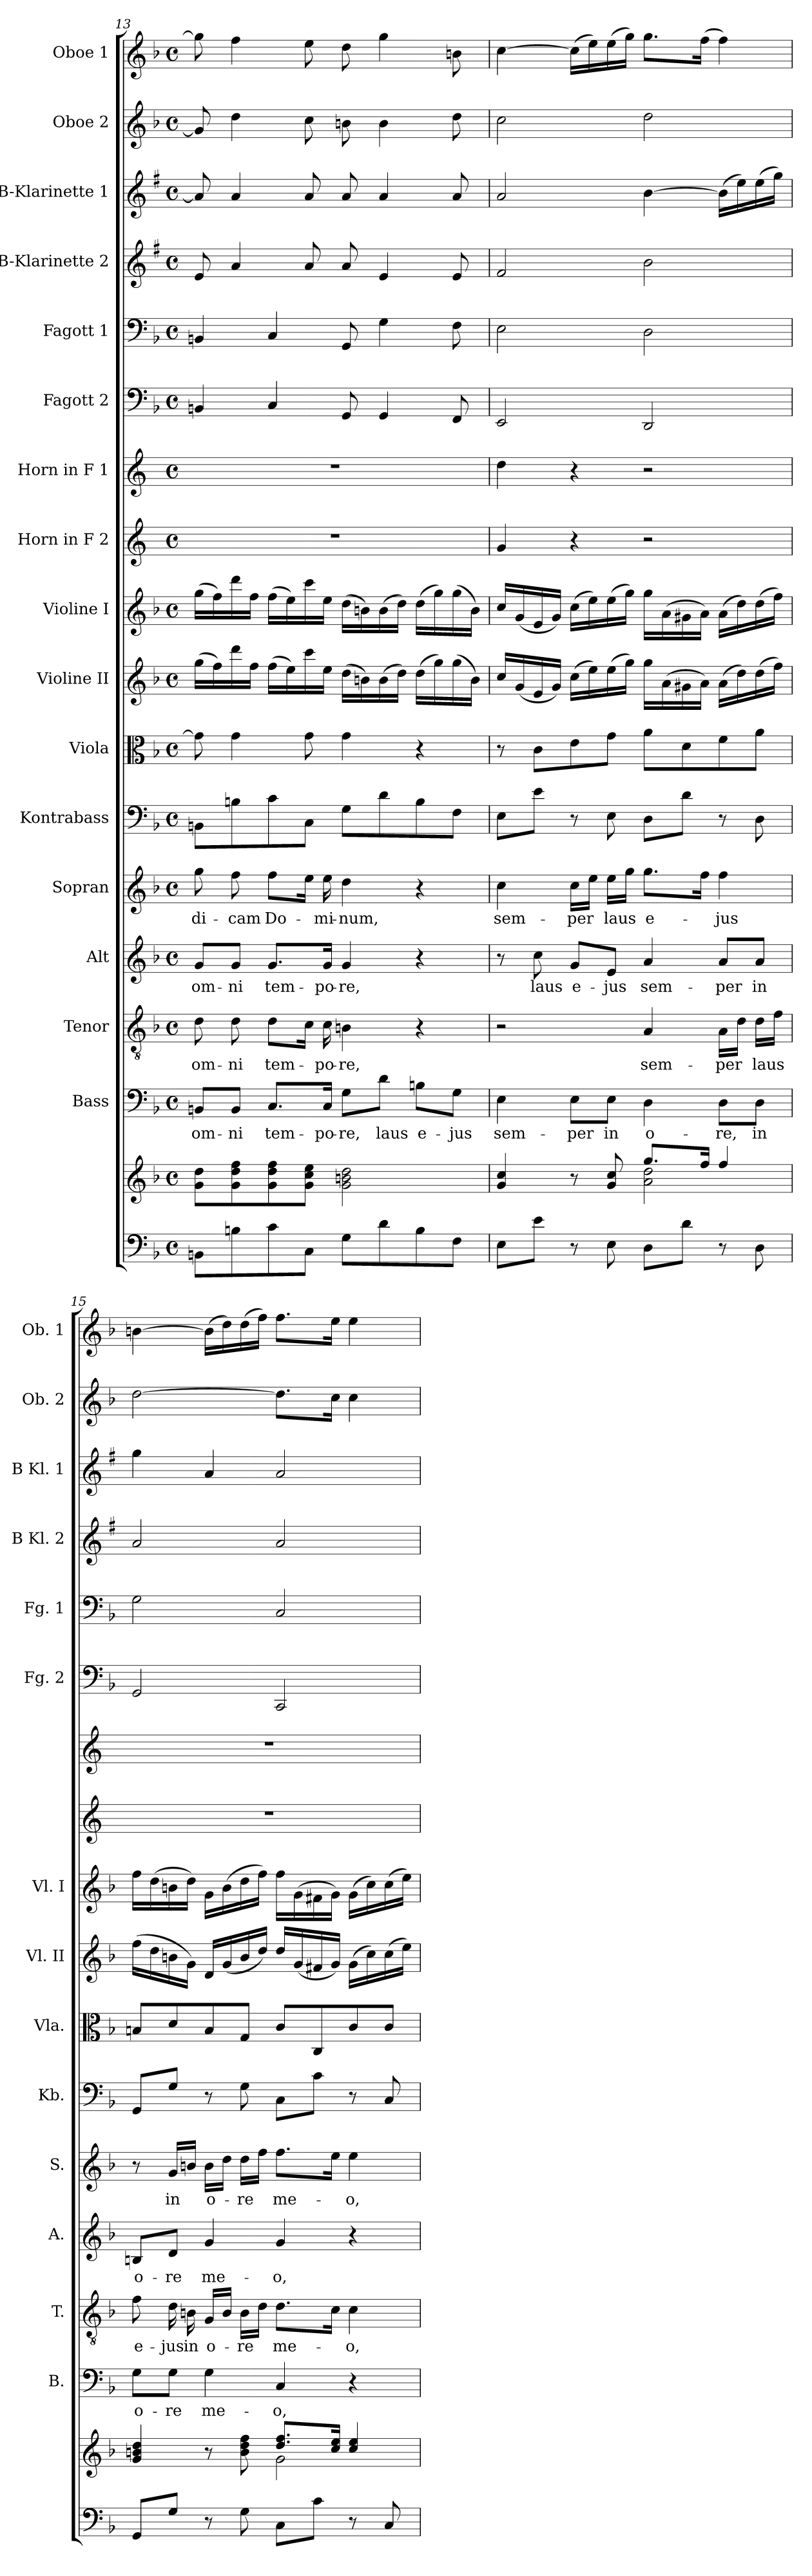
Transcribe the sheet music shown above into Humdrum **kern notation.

**kern	**kern	**kern	**text	**kern	**text	**kern	**text	**kern	**text	**kern	**kern	**kern	**kern	**kern	**kern	**kern	**kern	**kern	**kern	**kern	**kern
*part17	*part17	*part16	*part16	*part15	*part15	*part14	*part14	*part13	*part13	*part12	*part11	*part10	*part9	*part8	*part7	*part6	*part5	*part4	*part3	*part2	*part1
*staff18	*staff17	*staff16	*staff16	*staff15	*staff15	*staff14	*staff14	*staff13	*staff13	*staff12	*staff11	*staff10	*staff9	*staff8	*staff7	*staff6	*staff5	*staff4	*staff3	*staff2	*staff1
*	*	*I"Bass	*	*I"Tenor	*	*I"Alt	*	*I"Sopran	*	*I"Kontrabass	*I"Viola	*I"Violine II	*I"Violine I	*I"Horn in F 2	*I"Horn in F 1	*I"Fagott 2	*I"Fagott 1	*I"B-Klarinette 2	*I"B-Klarinette 1	*I"Oboe 2	*I"Oboe 1
*	*	*I'B.	*	*I'T.	*	*I'A.	*	*I'S.	*	*I'Kb.	*I'Vla.	*I'Vl. II	*I'Vl. I	*	*	*I'Fg. 2	*I'Fg. 1	*I'B Kl. 2	*I'B Kl. 1	*I'Ob. 2	*I'Ob. 1
*clefF4	*clefG2	*clefF4	*	*clefGv2	*	*clefG2	*	*clefG2	*	*clefF4	*clefC3	*clefG2	*clefG2	*clefG2	*clefG2	*clefF4	*clefF4	*clefG2	*clefG2	*clefG2	*clefG2
*	*	*	*	*	*	*	*	*	*	*ITrd7c12	*	*	*	*ITrd4c7	*ITrd4c7	*	*	*ITrd1c2	*ITrd1c2	*	*
*k[b-]	*k[b-]	*k[b-]	*	*k[b-]	*	*k[b-]	*	*k[b-]	*	*k[b-]	*k[b-]	*k[b-]	*k[b-]	*k[b-]	*k[b-]	*k[b-]	*k[b-]	*k[b-]	*k[b-]	*k[b-]	*k[b-]
*F:	*F:	*F:	*	*F:	*	*F:	*	*F:	*	*F:	*F:	*F:	*F:	*F:	*F:	*F:	*F:	*F:	*F:	*F:	*F:
*M4/4	*M4/4	*M4/4	*	*M4/4	*	*M4/4	*	*M4/4	*	*M4/4	*M4/4	*M4/4	*M4/4	*M4/4	*M4/4	*M4/4	*M4/4	*M4/4	*M4/4	*M4/4	*M4/4
*met(c)	*met(c)	*met(c)	*	*met(c)	*	*met(c)	*	*met(c)	*	*met(c)	*met(c)	*met(c)	*met(c)	*met(c)	*met(c)	*met(c)	*met(c)	*met(c)	*met(c)	*met(c)	*met(c)
=13	=13	=13	=13	=13	=13	=13	=13	=13	=13	=13	=13	=13	=13	=13	=13	=13	=13	=13	=13	=13	=13
!	!	!	!LO:LY:b	!	!LO:LY:b	!	!LO:LY:b	!	!LO:LY:b	!	!	!	!	!	!	!	!	!	!	!	!
8BBn\L	8g\ 8dd\L	8BBn/L	om-	8d\	om-	8g/L	om-	8gg\	-di-	8BBBn\L	8g\]	(>16gg\LL	(>16gg\LL	1r	1r	4BBn/	4BBn/	8d/	8g/]	8g/]	8gg\]
.	.	.	.	.	.	.	.	.	.	.	.	16ff\)	16ff\)	.	.	.	.	.	.	.	.
!	!	!	!LO:LY:b	!	!LO:LY:b	!	!LO:LY:b	!	!LO:LY:b	!	!	!	!	!	!	!	!	!	!	!	!
8Bn\	8g\ 8dd\ 8ff\	8BB/J	-ni	8d\	-ni	8g/J	-ni	8ff\	-cam	8BBn\	4g\	16ddd\	16ddd\	.	.	.	.	4g/	4g/	4dd\	4ff\
.	.	.	.	.	.	.	.	.	.	.	.	16ff\JJ	16ff\JJ	.	.	.	.	.	.	.	.
!	!	!	!LO:LY:b	!	!LO:LY:b	!	!LO:LY:b	!	!LO:LY:b	!	!	!	!	!	!	!	!	!	!	!	!
8c\	8g\ 8dd\ 8ff\	8.C/L	tem-	8d\L	tem-	8.g/L	tem-	8ff\L	Do-	8C\	.	(>16ff\LL	(>16ff\LL	.	.	4C/	4C/	.	.	.	.
.	.	.	.	.	.	.	.	.	.	.	.	16ee\)	16ee\)	.	.	.	.	.	.	.	.
8C\J	8g\ 8cc\ 8ee\J	.	.	16c\Jk	.	.	.	16ee\Jk	.	8CC\J	8g\	16ccc\	16ccc\	.	.	.	.	8g/	8g/	8cc\	8ee\
!	!	!	!LO:LY:b	!	!LO:LY:b	!	!LO:LY:b	!	!LO:LY:b	!	!	!	!	!	!	!	!	!	!	!	!
.	.	16C/Jk	-po-	16c\	-po-	16g/Jk	-po-	16ee\	-mi-	.	.	16ee\JJ	16ee\JJ	.	.	.	.	.	.	.	.
!	!	!	!LO:LY:b	!	!LO:LY:b	!	!LO:LY:b	!	!LO:LY:b	!	!	!	!	!	!	!	!	!	!	!	!
8G\L	2g\ 2bn\ 2dd\	8G\L	-re,	4Bn\	-re,	4g/	-re,	4dd\	-num,	8GG\L	4g\	(>16dd\LL	(>16dd\LL	.	.	8GG/	8GG/	8g/	8g/	8bn\	8dd\
.	.	.	.	.	.	.	.	.	.	.	.	16bn\)	16bn\)	.	.	.	.	.	.	.	.
!	!	!	!LO:LY:b	!	!	!	!	!	!	!	!	!	!	!	!	!	!	!	!	!	!
8d\	.	8d\J	laus	.	.	.	.	.	.	8D\	.	(>16b\	(>16b\	.	.	4GG/	4G\	4d/	4g/	4b\	4gg\
.	.	.	.	.	.	.	.	.	.	.	.	16dd\JJ)	16dd\JJ)	.	.	.	.	.	.	.	.
!	!	!	!LO:LY:b	!	!	!	!	!	!	!	!	!	!	!	!	!	!	!	!	!	!
8B\	.	8Bn\L	e-	4r	.	4r	.	4r	.	8BB\	4r	(>16dd\LL	(>16dd\LL	.	.	.	.	.	.	.	.
.	.	.	.	.	.	.	.	.	.	.	.	16gg\)	16gg\)	.	.	.	.	.	.	.	.
!	!	!	!LO:LY:b	!	!	!	!	!	!	!	!	!	!	!	!	!	!	!	!	!	!
8F\J	.	8G\J	-jus	.	.	.	.	.	.	8FF\J	.	(>16gg\	(>16gg\	.	.	8FF/	8F\	8d/	8g/	8dd\	8bn\
.	.	.	.	.	.	.	.	.	.	.	.	16b\JJ)	16b\JJ)	.	.	.	.	.	.	.	.
=14	=14	=14	=14	=14	=14	=14	=14	=14	=14	=14	=14	=14	=14	=14	=14	=14	=14	=14	=14	=14	=14
*	*^	*	*	*	*	*	*	*	*	*	*	*	*	*	*	*	*	*	*	*	*
!	!	!	!	!LO:LY:b	!	!	!	!	!	!LO:LY:b	!	!	!	!	!	!	!	!	!	!	!	!
8E\L	4g/ 4cc/	2ryy	4E\	sem-	2r	.	8r	.	4cc\	sem-	8EE\L	8r	16cc/LL	16cc/LL	4c/	4g\	2EE/	2E\	2e/	2g/	2cc\	[4cc\
.	.	.	.	.	.	.	.	.	.	.	.	.	(<16g/	(<16g/	.	.	.	.	.	.	.	.
!	!	!	!	!	!	!	!	!LO:LY:b	!	!	!	!	!	!	!	!	!	!	!	!	!	!
8e\J	.	.	.	.	.	.	8cc\	laus	.	.	8E\J	8c\L	16e/	16e/	.	.	.	.	.	.	.	.
.	.	.	.	.	.	.	.	.	.	.	.	.	16g/JJ)	16g/JJ)	.	.	.	.	.	.	.	.
!	!	!	!	!LO:LY:b	!	!	!	!LO:LY:b	!	!LO:LY:b	!	!	!	!	!	!	!	!	!	!	!	!
8r	8r	.	8E\L	-per	.	.	8g/L	e-	16cc\LL	-per	8r	8e\	(>16cc\LL	(>16cc\LL	4r	4r	.	.	.	.	.	(>16cc\LL]
.	.	.	.	.	.	.	.	.	16ee\JJ	.	.	.	16ee\)	16ee\)	.	.	.	.	.	.	.	16ee\)
!	!	!	!	!LO:LY:b	!	!	!	!LO:LY:b	!	!LO:LY:b	!	!	!	!	!	!	!	!	!	!	!	!
8E\	8g/ 8cc/	.	8E\J	in	.	.	8e/J	-jus	16ee\LL	laus	8EE\	8g\J	(>16ee\	(>16ee\	.	.	.	.	.	.	.	(>16ee\
.	.	.	.	.	.	.	.	.	16gg\JJ	.	.	.	16gg\JJ)	16gg\JJ)	.	.	.	.	.	.	.	16gg\JJ)
!	!	!	!	!LO:LY:b	!	!LO:LY:b	!	!LO:LY:b	!	!LO:LY:b	!	!	!	!	!	!	!	!	!	!	!	!
8D\L	8.gg/L	2a\ 2dd\	4D\	o-	4A/	sem-	4a/	sem-	8.gg\L	e-	8DD\L	8a\L	16gg\LL	16gg\LL	2r	2r	2DD/	2D\	2a\	[4a\	2dd\	8.gg\L
.	.	.	.	.	.	.	.	.	.	.	.	.	(>16a\	(>16a\	.	.	.	.	.	.	.	.
8d\J	.	.	.	.	.	.	.	.	.	.	8D\J	8d\	16g#X\	16g#X\	.	.	.	.	.	.	.	.
.	16ff/Jk	.	.	.	.	.	.	.	16ff\Jk	.	.	.	16a\JJ)	16a\JJ)	.	.	.	.	.	.	.	(>16ff\Jk
!	!	!	!	!LO:LY:b	!	!LO:LY:b	!	!LO:LY:b	!	!LO:LY:b	!	!	!	!	!	!	!	!	!	!	!	!
8r	4ff/	.	8D\L	-re,	16A\LL	-per	8a/L	-per	4ff\	-jus	8r	8f\	(>16a\LL	(>16a\LL	.	.	.	.	.	(>16a\LL]	.	4ff\)
.	.	.	.	.	16d\JJ	.	.	.	.	.	.	.	16dd\)	16dd\)	.	.	.	.	.	16dd\)	.	.
!	!	!	!	!LO:LY:b	!	!LO:LY:b	!	!LO:LY:b	!	!	!	!	!	!	!	!	!	!	!	!	!	!
8D\	.	.	8D\J	in	16d\LL	laus	8a/J	in	.	.	8DD\	8a\J	(>16dd\	(>16dd\	.	.	.	.	.	(>16dd\	.	.
.	.	.	.	.	16f\JJ	.	.	.	.	.	.	.	16ff\JJ)	16ff\JJ)	.	.	.	.	.	16ff\JJ)	.	.
!!LO:PB:g=z
=15	=15	=15	=15	=15	=15	=15	=15	=15	=15	=15	=15	=15	=15	=15	=15	=15	=15	=15	=15	=15	=15	=15
!	!	!	!	!LO:LY:b	!	!LO:LY:b	!	!LO:LY:b	!	!	!	!	!	!	!	!	!	!	!	!	!	!
8GG/L	4g/ 4bn/ 4dd/	2ryy	8G\L	o-	8f\	e-	8Bn/L	o-	8r	.	8GGG/L	8Bn/L	(>16ff\LL	16ff\LL	1r	1r	2GG/	2G\	2g/	4ff\	[2dd\	[4bn\
.	.	.	.	.	.	.	.	.	.	.	.	.	16dd\	(>16dd\	.	.	.	.	.	.	.	.
!	!	!	!	!LO:LY:b	!	!LO:LY:b	!	!LO:LY:b	!	!LO:LY:b	!	!	!	!	!	!	!	!	!	!	!	!
8G/J	.	.	8G\J	-re	16d\	-jus	8d/J	-re	16g/LL	in	8GG/J	8d/	16bn\	16bn\	.	.	.	.	.	.	.	.
!	!	!	!	!	!	!LO:LY:b	!	!	!	!	!	!	!	!	!	!	!	!	!	!	!	!
.	.	.	.	.	16Bn\	in	.	.	16bn/JJ	.	.	.	16g\JJ)	16dd\JJ)	.	.	.	.	.	.	.	.
!	!	!	!	!LO:LY:b	!	!LO:LY:b	!	!LO:LY:b	!	!LO:LY:b	!	!	!	!	!	!	!	!	!	!	!	!
8r	8r	.	4G\	me-	16G/LL	o-	4g/	me-	16b\LL	o-	8r	8B/	16d/LL	16g\LL	.	.	.	.	.	4g/	.	(>16b\LL]
.	.	.	.	.	16B/JJ	.	.	.	16dd\JJ	.	.	.	(<16g/	(>16b\	.	.	.	.	.	.	.	16dd\)
!	!	!	!	!	!	!LO:LY:b	!	!	!	!LO:LY:b	!	!	!	!	!	!	!	!	!	!	!	!
8G\	8b\ 8dd\ 8ff\	.	.	.	16B\LL	-re	.	.	16dd\LL	-re	8GG\	8G/J	16b/	16dd\	.	.	.	.	.	.	.	(>16dd\
.	.	.	.	.	16d\JJ	.	.	.	16ff\JJ	.	.	.	16dd/JJ)	16ff\JJ)	.	.	.	.	.	.	.	16ff\JJ)
!	!	!	!	!LO:LY:b	!	!LO:LY:b	!	!LO:LY:b	!	!LO:LY:b	!	!	!	!	!	!	!	!	!	!	!	!
8C\L	8.dd/ 8.ff/L	2g\	4C/	-o,	8.d\L	me-	4g/	-o,	8.ff\L	me-	8CC\L	8c/L	16dd/LL	16ff\LL	.	.	2CC/	2C/	2g/	2g/	8.dd\L]	8.ff\L
.	.	.	.	.	.	.	.	.	.	.	.	.	(<16g/	(>16g\	.	.	.	.	.	.	.	.
8c\J	.	.	.	.	.	.	.	.	.	.	8C\J	8C/	16f#X/	16f#X\	.	.	.	.	.	.	.	.
.	16cc/ 16ee/Jk	.	.	.	16c\Jk	.	.	.	16ee\Jk	.	.	.	16g/JJ)	16g\JJ)	.	.	.	.	.	.	16cc\Jk	16ee\Jk
!	!	!	!	!	!	!LO:LY:b	!	!	!	!LO:LY:b	!	!	!	!	!	!	!	!	!	!	!	!
8r	4cc/ 4ee/	.	4r	.	4c\	-o,	4r	.	4ee\	-o,	8r	8c/	(>16g\LL	(>16g\LL	.	.	.	.	.	.	4cc\	4ee\
.	.	.	.	.	.	.	.	.	.	.	.	.	16cc\)	16cc\)	.	.	.	.	.	.	.	.
8C/	.	.	.	.	.	.	.	.	.	.	8CC/	8c/J	(>16cc\	(>16cc\	.	.	.	.	.	.	.	.
.	.	.	.	.	.	.	.	.	.	.	.	.	16ee\JJ)	16ee\JJ)	.	.	.	.	.	.	.	.
*	*v	*v	*	*	*	*	*	*	*	*	*	*	*	*	*	*	*	*	*	*	*	*
=	=	=	=	=	=	=	=	=	=	=	=	=	=	=	=	=	=	=	=	=	=
*-	*-	*-	*-	*-	*-	*-	*-	*-	*-	*-	*-	*-	*-	*-	*-	*-	*-	*-	*-	*-	*-
